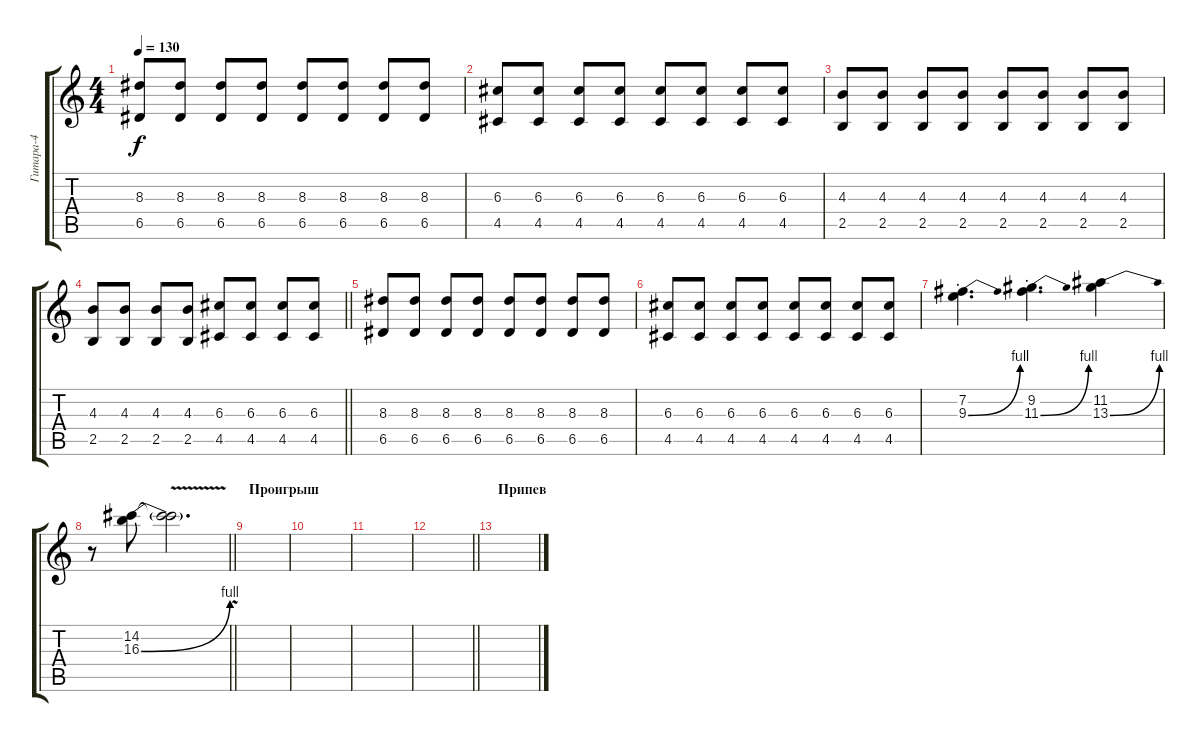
\track ("Гитара-4" "Гитара-4") {instrument acousticguitarsteel}
\staff {score tabs}
\tuning (E4 B3 G3 D3 A2 E2) {hide}
\ts (4 4)
\tempo 130
\clef g2
\ks c
(8.3 6.5).8{dy f instrument distortionguitar} (8.3 6.5).8 (8.3 6.5).8 (8.3 6.5).8 (8.3 6.5).8 (8.3 6.5).8 (8.3 6.5).8 (8.3 6.5).8 |
(6.3 4.5).8 (6.3 4.5).8 (6.3 4.5).8 (6.3 4.5).8 (6.3 4.5).8 (6.3 4.5).8 (6.3 4.5).8 (6.3 4.5).8 |
(4.3 2.5).8 (4.3 2.5).8 (4.3 2.5).8 (4.3 2.5).8 (4.3 2.5).8 (4.3 2.5).8 (4.3 2.5).8 (4.3 2.5).8 |
\barLineRight lightlight
(4.3 2.5).8 (4.3 2.5).8 (4.3 2.5).8 (4.3 2.5).8 (6.3 4.5).8 (6.3 4.5).8 (6.3 4.5).8 (6.3 4.5).8 |
(8.3 6.5).8 (8.3 6.5).8 (8.3 6.5).8 (8.3 6.5).8 (8.3 6.5).8 (8.3 6.5).8 (8.3 6.5).8 (8.3 6.5).8 |
(6.3 4.5).8 (6.3 4.5).8 (6.3 4.5).8 (6.3 4.5).8 (6.3 4.5).8 (6.3 4.5).8 (6.3 4.5).8 (6.3 4.5).8 |
(7.2{st} 9.3{be (bend 0 0 60 4) st}).4{d volume 16 instrument distortionguitar} (9.2{st} 11.3{be (bend 0 0 60 4) st}).4{d} (11.2 13.3{be (bend 0 0 60 4)}).4 |
\barLineRight lightlight
r.8 (14.2 16.3{be (bend 0 0 60 4)}).8 (14.2{t} 16.3{v t}).2{d} |
\section ("" "Проигрыш")
|
|
|
\barLineRight lightlight
|
\section ("" "Припев")
